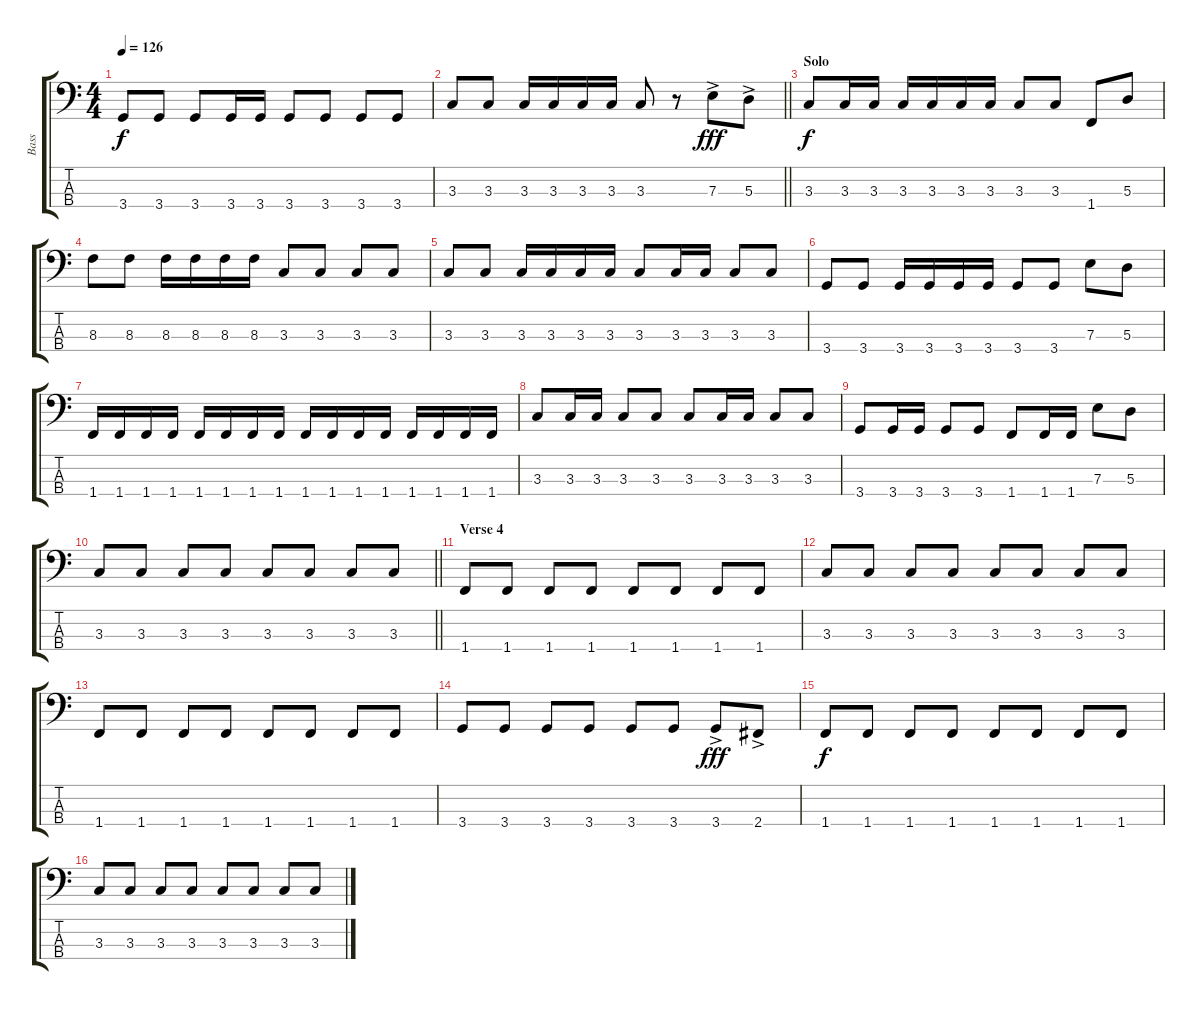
\track ("Bass" "Bass") {instrument electricbasspick}
\staff {score tabs}
\tuning (G2 D2 A1 E1) {hide}
\ts (4 4)
\tempo 126
\clef f4
\ks c
3.4.8{dy f} 3.4.8 3.4.8 3.4.16 3.4.16 3.4.8 3.4.8 3.4.8 3.4.8 |
\barLineRight lightlight
3.3.8 3.3.8 3.3.16 3.3.16 3.3.16 3.3.16 3.3.8 r.8 7.3{ac}.8{dy fff} 5.3{ac}.8 |
\section ("" "Solo")
3.3.8{dy f} 3.3.16 3.3.16 3.3.16 3.3.16 3.3.16 3.3.16 3.3.8 3.3.8 1.4.8 5.3.8 |
8.3.8 8.3.8 8.3.16 8.3.16 8.3.16 8.3.16 3.3.8 3.3.8 3.3.8 3.3.8 |
3.3.8 3.3.8 3.3.16 3.3.16 3.3.16 3.3.16 3.3.8 3.3.16 3.3.16 3.3.8 3.3.8 |
3.4.8 3.4.8 3.4.16 3.4.16 3.4.16 3.4.16 3.4.8 3.4.8 7.3.8 5.3.8 |
1.4.16 1.4.16 1.4.16 1.4.16 1.4.16 1.4.16 1.4.16 1.4.16 1.4.16 1.4.16 1.4.16 1.4.16 1.4.16 1.4.16 1.4.16 1.4.16 |
3.3.8 3.3.16 3.3.16 3.3.8 3.3.8 3.3.8 3.3.16 3.3.16 3.3.8 3.3.8 |
3.4.8 3.4.16 3.4.16 3.4.8 3.4.8 1.4.8 1.4.16 1.4.16 7.3.8 5.3.8 |
\barLineRight lightlight
3.3.8 3.3.8 3.3.8 3.3.8 3.3.8 3.3.8 3.3.8 3.3.8 |
\section ("" "Verse 4")
1.4.8 1.4.8 1.4.8 1.4.8 1.4.8 1.4.8 1.4.8 1.4.8 |
3.3.8 3.3.8 3.3.8 3.3.8 3.3.8 3.3.8 3.3.8 3.3.8 |
1.4.8 1.4.8 1.4.8 1.4.8 1.4.8 1.4.8 1.4.8 1.4.8 |
3.4.8 3.4.8 3.4.8 3.4.8 3.4.8 3.4.8 3.4{ac}.8{dy fff} 2.4{ac}.8 |
1.4.8{dy f} 1.4.8 1.4.8 1.4.8 1.4.8 1.4.8 1.4.8 1.4.8 |
3.3.8 3.3.8 3.3.8 3.3.8 3.3.8 3.3.8 3.3.8 3.3.8
